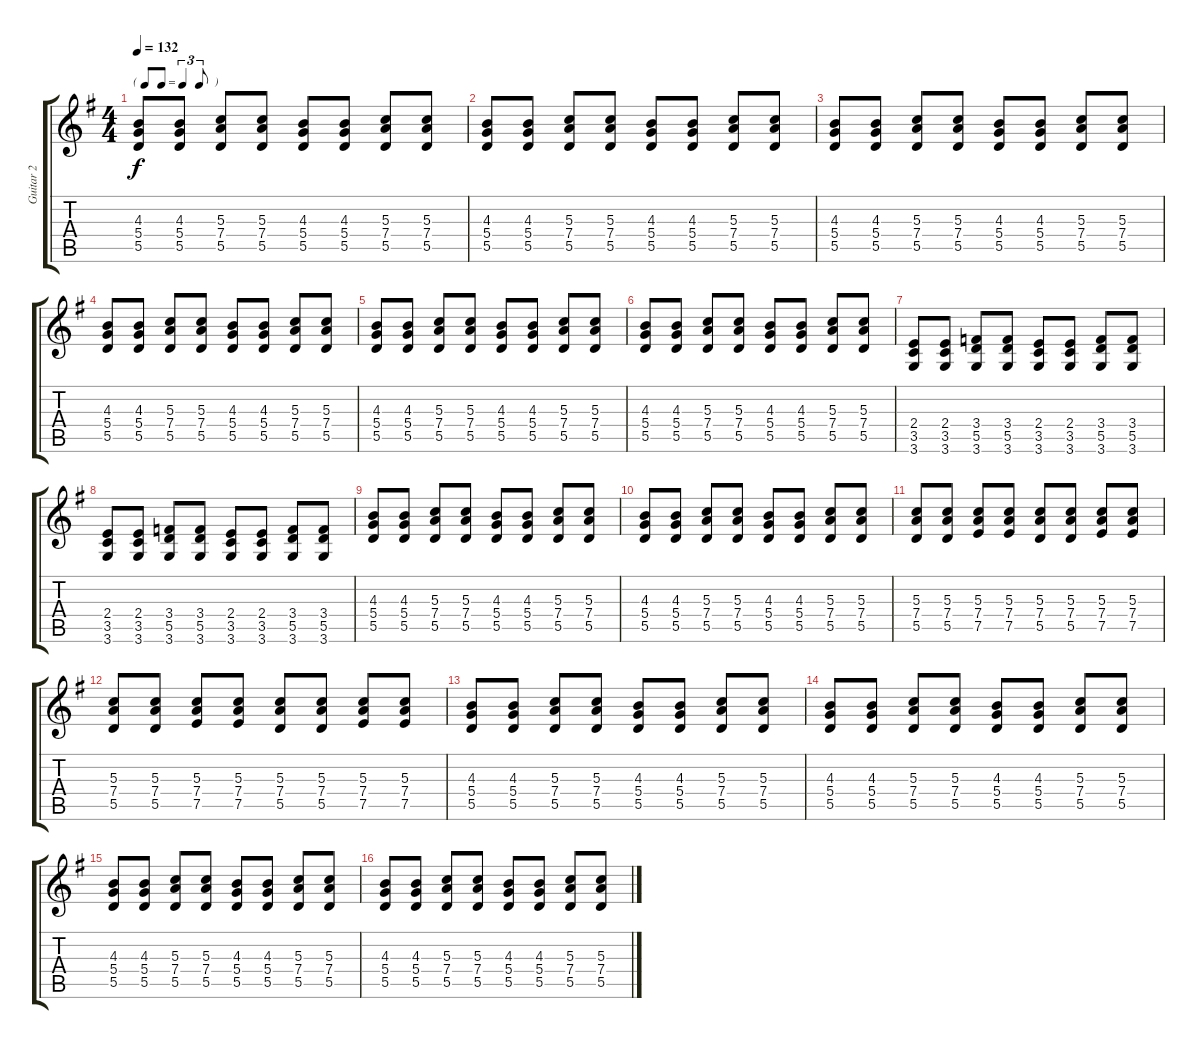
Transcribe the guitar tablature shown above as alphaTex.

\track ("Guitar 2" "Guitar 2") {instrument acousticguitarsteel}
\staff {score tabs}
\tuning (E4 B3 G3 D3 A2 E2) {hide}
\ts (4 4)
\tf triplet8th
\tempo 132
\clef g2
\ks g
(4.3 5.4 5.5).8{dy f} (4.3 5.4 5.5).8 (5.3 7.4 5.5).8 (5.3 7.4 5.5).8 (4.3 5.4 5.5).8 (4.3 5.4 5.5).8 (5.3 7.4 5.5).8 (5.3 7.4 5.5).8 |
(4.3 5.4 5.5).8 (4.3 5.4 5.5).8 (5.3 7.4 5.5).8 (5.3 7.4 5.5).8 (4.3 5.4 5.5).8 (4.3 5.4 5.5).8 (5.3 7.4 5.5).8 (5.3 7.4 5.5).8 |
(4.3 5.4 5.5).8 (4.3 5.4 5.5).8 (5.3 7.4 5.5).8 (5.3 7.4 5.5).8 (4.3 5.4 5.5).8 (4.3 5.4 5.5).8 (5.3 7.4 5.5).8 (5.3 7.4 5.5).8 |
(4.3 5.4 5.5).8 (4.3 5.4 5.5).8 (5.3 7.4 5.5).8 (5.3 7.4 5.5).8 (4.3 5.4 5.5).8 (4.3 5.4 5.5).8 (5.3 7.4 5.5).8 (5.3 7.4 5.5).8 |
(4.3 5.4 5.5).8 (4.3 5.4 5.5).8 (5.3 7.4 5.5).8 (5.3 7.4 5.5).8 (4.3 5.4 5.5).8 (4.3 5.4 5.5).8 (5.3 7.4 5.5).8 (5.3 7.4 5.5).8 |
(4.3 5.4 5.5).8 (4.3 5.4 5.5).8 (5.3 7.4 5.5).8 (5.3 7.4 5.5).8 (4.3 5.4 5.5).8 (4.3 5.4 5.5).8 (5.3 7.4 5.5).8 (5.3 7.4 5.5).8 |
(2.4 3.5 3.6).8 (2.4 3.5 3.6).8 (3.4 5.5 3.6).8 (3.4 5.5 3.6).8 (2.4 3.5 3.6).8 (2.4 3.5 3.6).8 (3.4 5.5 3.6).8 (3.4 5.5 3.6).8 |
(2.4 3.5 3.6).8 (2.4 3.5 3.6).8 (3.4 5.5 3.6).8 (3.4 5.5 3.6).8 (2.4 3.5 3.6).8 (2.4 3.5 3.6).8 (3.4 5.5 3.6).8 (3.4 5.5 3.6).8 |
(4.3 5.4 5.5).8 (4.3 5.4 5.5).8 (5.3 7.4 5.5).8 (5.3 7.4 5.5).8 (4.3 5.4 5.5).8 (4.3 5.4 5.5).8 (5.3 7.4 5.5).8 (5.3 7.4 5.5).8 |
(4.3 5.4 5.5).8 (4.3 5.4 5.5).8 (5.3 7.4 5.5).8 (5.3 7.4 5.5).8 (4.3 5.4 5.5).8 (4.3 5.4 5.5).8 (5.3 7.4 5.5).8 (5.3 7.4 5.5).8 |
(5.3 7.4 5.5).8 (5.3 7.4 5.5).8 (5.3 7.4 7.5).8 (5.3 7.4 7.5).8 (5.3 7.4 5.5).8 (5.3 7.4 5.5).8 (5.3 7.4 7.5).8 (5.3 7.4 7.5).8 |
(5.3 7.4 5.5).8 (5.3 7.4 5.5).8 (5.3 7.4 7.5).8 (5.3 7.4 7.5).8 (5.3 7.4 5.5).8 (5.3 7.4 5.5).8 (5.3 7.4 7.5).8 (5.3 7.4 7.5).8 |
(4.3 5.4 5.5).8 (4.3 5.4 5.5).8 (5.3 7.4 5.5).8 (5.3 7.4 5.5).8 (4.3 5.4 5.5).8 (4.3 5.4 5.5).8 (5.3 7.4 5.5).8 (5.3 7.4 5.5).8 |
(4.3 5.4 5.5).8 (4.3 5.4 5.5).8 (5.3 7.4 5.5).8 (5.3 7.4 5.5).8 (4.3 5.4 5.5).8 (4.3 5.4 5.5).8 (5.3 7.4 5.5).8 (5.3 7.4 5.5).8 |
(4.3 5.4 5.5).8 (4.3 5.4 5.5).8 (5.3 7.4 5.5).8 (5.3 7.4 5.5).8 (4.3 5.4 5.5).8 (4.3 5.4 5.5).8 (5.3 7.4 5.5).8 (5.3 7.4 5.5).8 |
(4.3 5.4 5.5).8 (4.3 5.4 5.5).8 (5.3 7.4 5.5).8 (5.3 7.4 5.5).8 (4.3 5.4 5.5).8 (4.3 5.4 5.5).8 (5.3 7.4 5.5).8 (5.3 7.4 5.5).8
